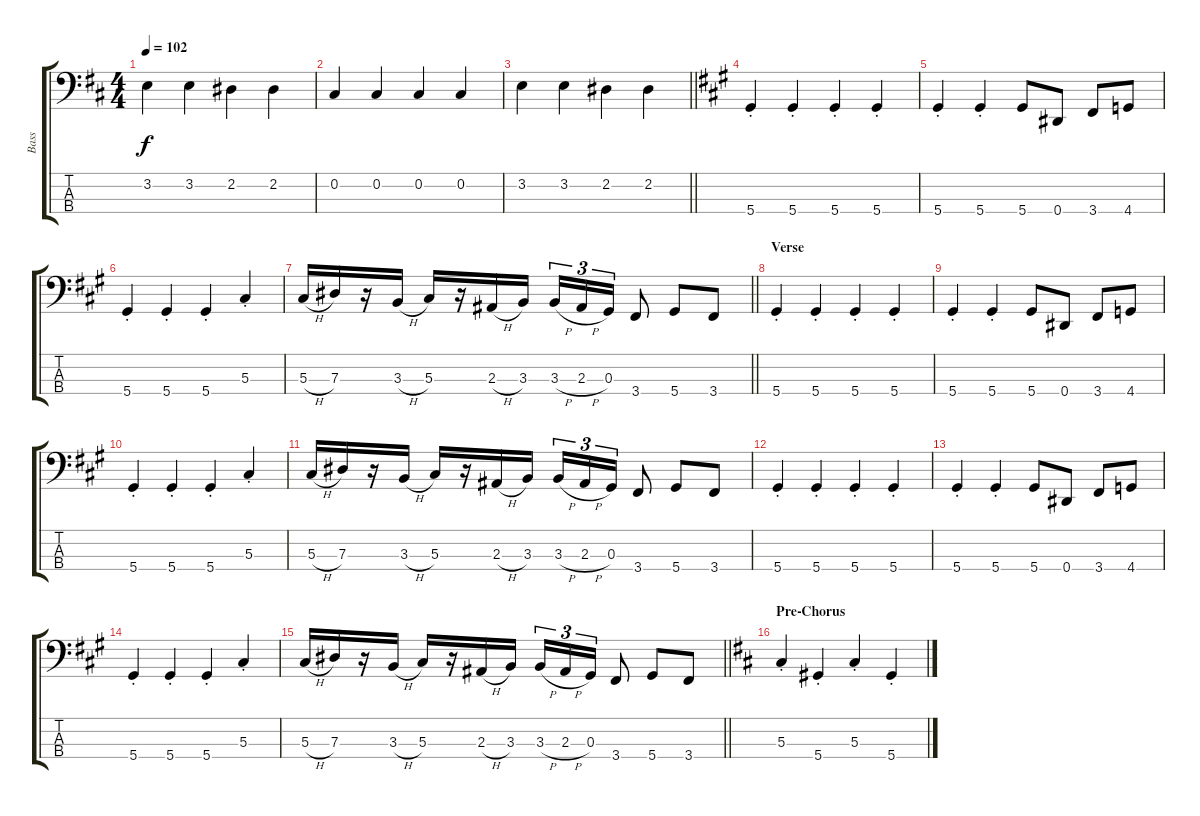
\track ("Bass" "Bass") {instrument electricbasspick}
\staff {score tabs}
\tuning (Gb2 Db2 Ab1 Eb1) {hide}
\ts (4 4)
\tempo 102
\clef f4
\ks d
3.2.4{dy f} 3.2.4 2.2.4 2.2.4 |
0.2.4 0.2.4 0.2.4 0.2.4 |
\barLineRight lightlight
3.2.4 3.2.4 2.2.4 2.2.4 |
\section ("" "")
\ks a
5.4{st}.4 5.4{st}.4 5.4{st}.4 5.4{st}.4 |
5.4{st}.4 5.4{st}.4 5.4.8 0.4.8 3.4.8 4.4.8 |
5.4{st}.4 5.4{st}.4 5.4{st}.4 5.3{st}.4 |
\barLineRight lightlight
5.3{h}.16 7.3.16 r.16 3.3{h}.16 5.3.16 r.16 2.3{h}.16 3.3.16 3.3{h}.16{tu (3 2)} 2.3{h}.16{tu (3 2)} 0.3.16{tu (3 2)} 3.4.8 5.4.8 3.4.8 |
\section ("" "Verse")
5.4{st}.4 5.4{st}.4 5.4{st}.4 5.4{st}.4 |
5.4{st}.4 5.4{st}.4 5.4.8 0.4.8 3.4.8 4.4.8 |
5.4{st}.4 5.4{st}.4 5.4{st}.4 5.3{st}.4 |
5.3{h}.16 7.3.16 r.16 3.3{h}.16 5.3.16 r.16 2.3{h}.16 3.3.16 3.3{h}.16{tu (3 2)} 2.3{h}.16{tu (3 2)} 0.3.16{tu (3 2)} 3.4.8 5.4.8 3.4.8 |
5.4{st}.4 5.4{st}.4 5.4{st}.4 5.4{st}.4 |
5.4{st}.4 5.4{st}.4 5.4.8 0.4.8 3.4.8 4.4.8 |
5.4{st}.4 5.4{st}.4 5.4{st}.4 5.3{st}.4 |
\barLineRight lightlight
5.3{h}.16 7.3.16 r.16 3.3{h}.16 5.3.16 r.16 2.3{h}.16 3.3.16 3.3{h}.16{tu (3 2)} 2.3{h}.16{tu (3 2)} 0.3.16{tu (3 2)} 3.4.8 5.4.8 3.4.8 |
\section ("" "Pre-Chorus")
\ks d
5.3{st}.4 5.4{st}.4 5.3{st}.4 5.4{st}.4
